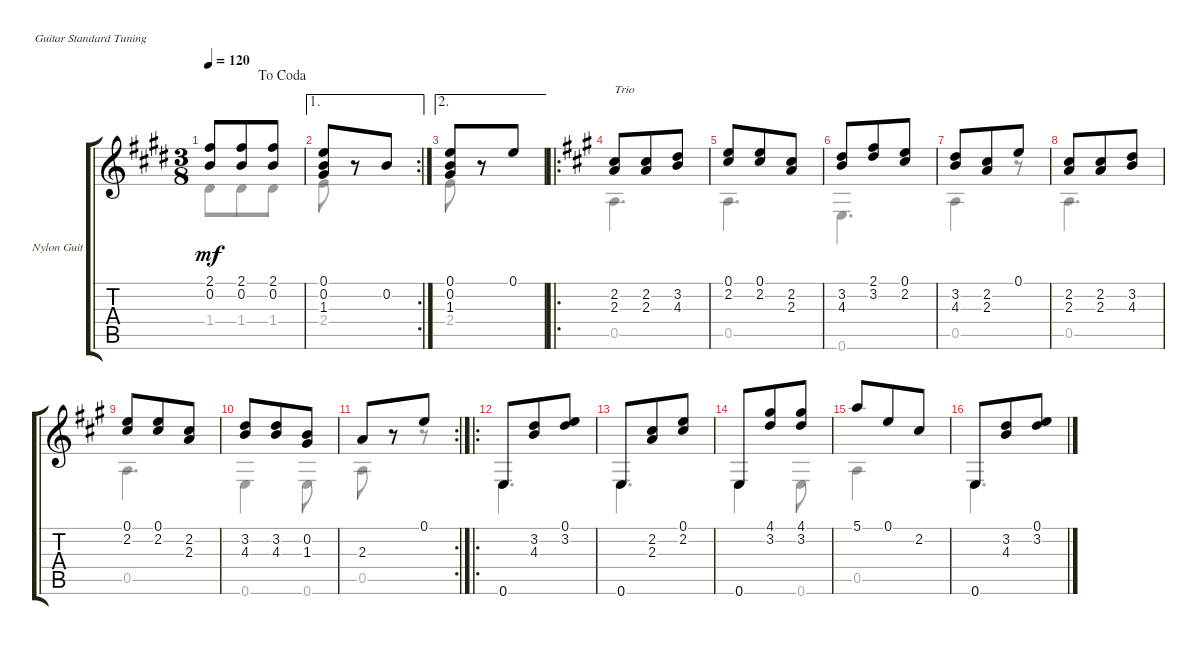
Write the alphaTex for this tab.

\defaultSystemsLayout 4
\bracketExtendMode groupsimilarinstruments
\firstSystemTrackNameOrientation horizontal
\otherSystemsTrackNameOrientation horizontal
\track ("Nylon Guitar" "Nylon Guit") {instrument acousticguitarsteel}
\staff {score tabs}
\tuning (E4 B3 G3 D3 A2 E2)
\voice
\ts (3 8)
\jump dacoda
\tempo 120
\clef g2
\ks e
(2.1 0.2).8{dy mf} (2.1 0.2).8 (2.1 0.2).8 |
\ae 1
\rc 2
(0.1 0.2 1.3).8 r.8 0.2.8 |
\ae 2
(0.1 0.2 1.3).8 r.8 0.1.8 |
\ro
\ks a
(2.2 2.3).8{txt "Trio"} (2.2 2.3).8 (3.2 4.3).8 |
(0.1 2.2).8 (2.2 0.1).8 (2.2 2.3).8 |
(3.2 4.3).8 (2.1 3.2).8 (0.1 2.2).8 |
(3.2 4.3).8 (2.3 2.2).8 0.1.8 |
(2.2 2.3).8 (2.2 2.3).8 (3.2 4.3).8 |
(0.1 2.2).8 (2.2 0.1).8 (2.2 2.3).8 |
(3.2 4.3).8 (4.3 3.2).8 (0.2 1.3).8 |
\rc 2
2.3.8 r.8 0.1.8 |
\ro
0.6.8 (3.2 4.3).8 (3.2 0.1).8 |
0.6.8 (2.2 2.3).8 (0.1 2.2).8 |
0.6.8 (4.1 3.2).8 (4.1 3.2).8 |
5.1.8 0.1.8 2.2.8 |
0.6.8 (3.2 4.3).8 (3.2 0.1).8
\voice
\clef g2
\ottava regular
\simile none
\ks e
1.4.8{dy mf} 1.4.8 1.4.8 |
2.4.8 r.8 |
2.4.8 |
\ks a
0.5.4{d} |
0.5.4{d} |
0.6.4{d} |
0.5.4 r.8 |
0.5.4{d} |
0.5.4{d} |
0.6.4 0.6.8 |
0.5.8 r.8 r.8 |
0.6.4{d} |
0.6.4{d} |
0.6.4 0.6.8 |
0.5.4 |
0.6.4{d}
